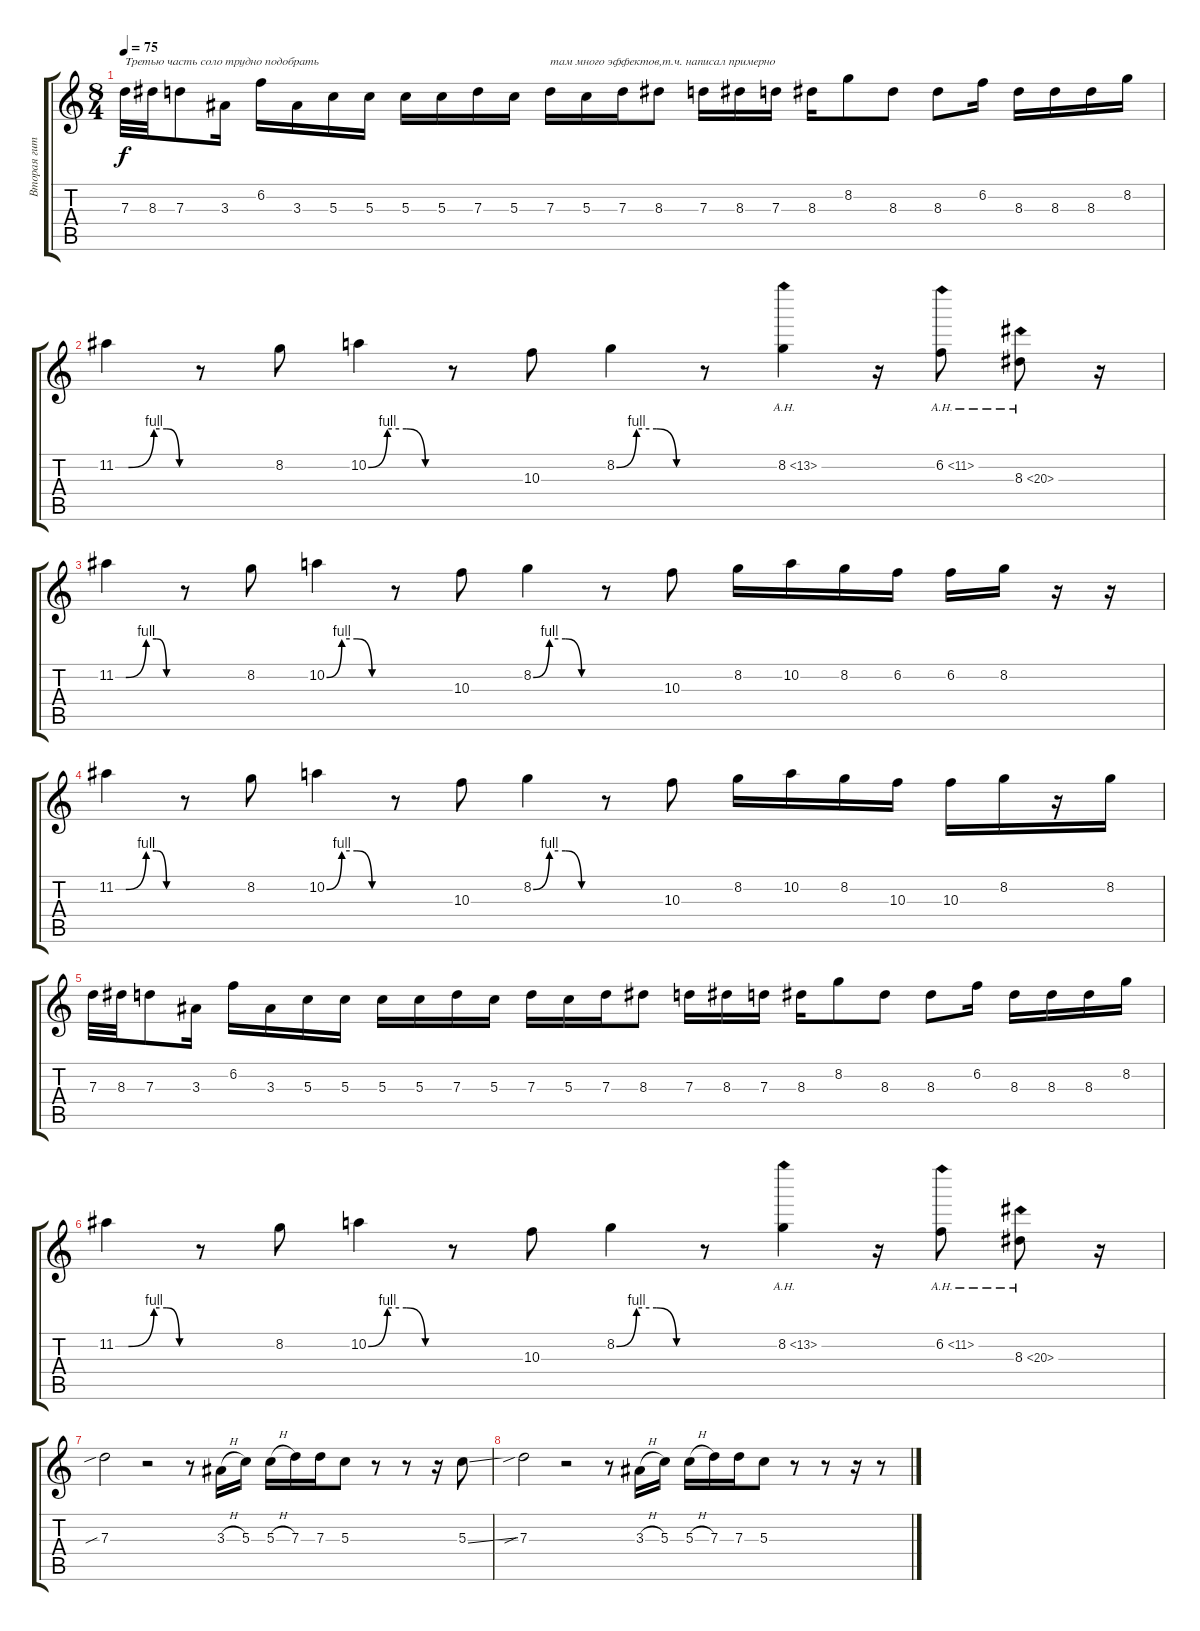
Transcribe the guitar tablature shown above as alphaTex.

\track ("Вторая гитара" "Вторая гит") {instrument distortionguitar}
\staff {score tabs}
\tuning (E4 B3 G3 D3 A2 E2) {hide}
\ts (8 4)
\tempo 75
\clef g2
\ks c
7.3.32{txt "Третью часть соло трудно подобрать" dy f} 8.3.32 7.3.8 3.3.16 6.2.16 3.3.16 5.3.16 5.3.16 5.3.16 5.3.16 7.3.16 5.3.16 7.3.16{txt "там много эффектов,т.ч. написал примерно"} 5.3.16 7.3.16 8.3.8 7.3.16 8.3.16 7.3.16 8.3.16 8.2.8 8.3.8 8.3.8 6.2.16 8.3.16 8.3.16 8.3.16 8.2.16 |
11.2{be (custom 0 0 10 0 30 4 40 4 50 0 60 0)}.4 r.8 8.2.8 10.2{be (custom 0 0 15 4 30 4 45 0 60 0)}.4 r.8 10.3.8 8.2{be (custom 0 0 15 4 30 4 45 0 60 0)}.4 r.8 8.2{ah 5}.4 r.16 6.2{ah 5}.8 8.3{ah 12}.8 r.16 |
11.2{be (custom 0 0 10 0 30 4 40 4 50 0 60 0)}.4 r.8 8.2.8 10.2{be (custom 0 0 15 4 30 4 45 0 60 0)}.4 r.8 10.3.8 8.2{be (custom 0 0 15 4 30 4 45 0 60 0)}.4 r.8 10.3.8 8.2.16 10.2.16 8.2.16 6.2.16 6.2.16 8.2.16 r.16 r.16 |
11.2{be (custom 0 0 10 0 30 4 40 4 50 0 60 0)}.4 r.8 8.2.8 10.2{be (custom 0 0 15 4 30 4 45 0 60 0)}.4 r.8 10.3.8 8.2{be (custom 0 0 15 4 30 4 45 0 60 0)}.4 r.8 10.3.8 8.2.16 10.2.16 8.2.16 10.3.16 10.3.16 8.2.16 r.16 8.2.16 |
7.3.32 8.3.32 7.3.8 3.3.16 6.2.16 3.3.16 5.3.16 5.3.16 5.3.16 5.3.16 7.3.16 5.3.16 7.3.16 5.3.16 7.3.16 8.3.8 7.3.16 8.3.16 7.3.16 8.3.16 8.2.8 8.3.8 8.3.8 6.2.16 8.3.16 8.3.16 8.3.16 8.2.16 |
11.2{be (custom 0 0 10 0 30 4 40 4 50 0 60 0)}.4 r.8 8.2.8 10.2{be (custom 0 0 15 4 30 4 45 0 60 0)}.4 r.8 10.3.8 8.2{be (custom 0 0 15 4 30 4 45 0 60 0)}.4 r.8 8.2{ah 5}.4 r.16 6.2{ah 5}.8 8.3{ah 12}.8 r.16 |
7.3{sib}.2{volume 9} r.2 r.8 3.3{h}.16 5.3.16 5.3{h}.16 7.3.16 7.3.16 5.3.8 r.8 r.8 r.16 5.3{ss}.8 |
7.3{sib}.2 r.2 r.8 3.3{h}.16 5.3.16 5.3{h}.16 7.3.16 7.3.16 5.3.8 r.8 r.8 r.16 r.8
